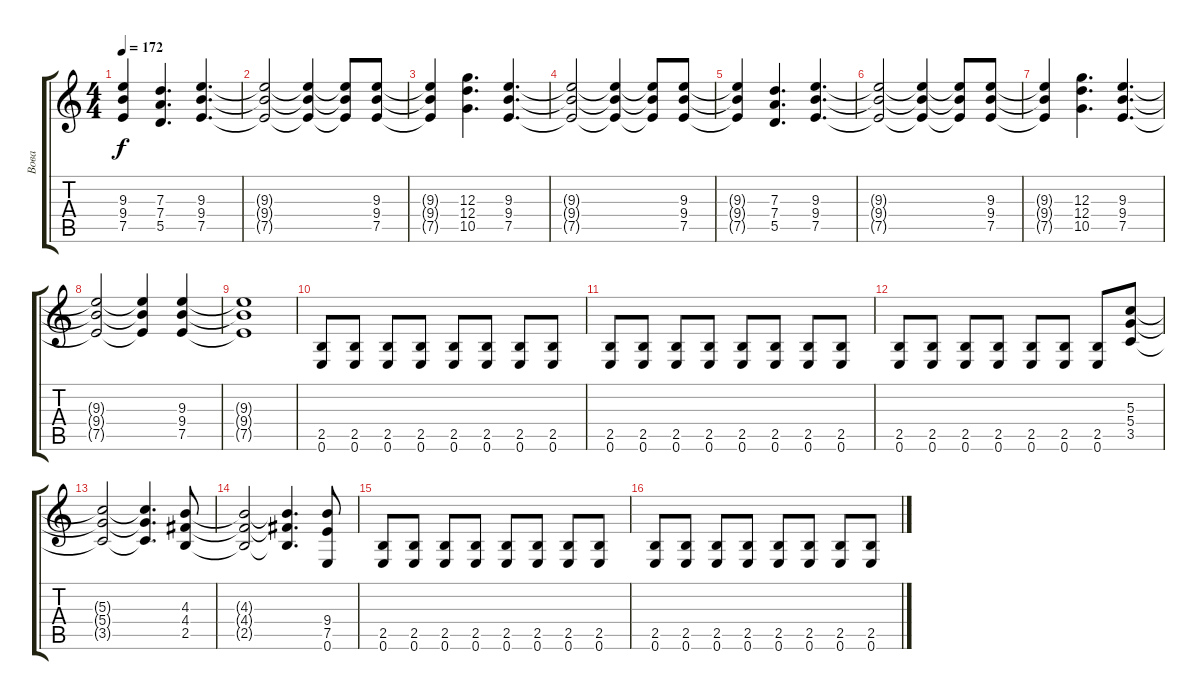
\track ("Вова" "Вова") {instrument distortionguitar}
\staff {score tabs}
\tuning (E4 B3 G3 D3 A2 E2) {hide}
\ts (4 4)
\tempo 172
\clef g2
\ks c
(9.3{t} 9.4{t} 7.5{t}).4{dy f} (7.3 7.4 5.5).4{d} (9.3 9.4 7.5).4{d} |
(9.3{t} 9.4{t} 7.5{t}).2 (9.3{t} 9.4{t} 7.5{t}).4 (9.3{t} 9.4{t} 7.5{t}).8 (9.3 9.4 7.5).8 |
(9.3{t} 9.4{t} 7.5{t}).4 (12.3 12.4 10.5).4{d} (9.3 9.4 7.5).4{d} |
(9.3{t} 9.4{t} 7.5{t}).2 (9.3{t} 9.4{t} 7.5{t}).4 (9.3{t} 9.4{t} 7.5{t}).8 (9.3 9.4 7.5).8 |
(9.3{t} 9.4{t} 7.5{t}).4 (7.3 7.4 5.5).4{d} (9.3 9.4 7.5).4{d} |
(9.3{t} 9.4{t} 7.5{t}).2 (9.3{t} 9.4{t} 7.5{t}).4 (9.3{t} 9.4{t} 7.5{t}).8 (9.3 9.4 7.5).8 |
(9.3{t} 9.4{t} 7.5{t}).4 (12.3 12.4 10.5).4{d} (9.3 9.4 7.5).4{d} |
(9.3{t} 9.4{t} 7.5{t}).2 (9.3{t} 9.4{t} 7.5{t}).4 (9.3 9.4 7.5).4 |
(9.3{t} 9.4{t} 7.5{t}).1 |
(2.5 0.6).8 (2.5 0.6).8 (2.5 0.6).8 (2.5 0.6).8 (2.5 0.6).8 (2.5 0.6).8 (2.5 0.6).8 (2.5 0.6).8 |
(2.5 0.6).8 (2.5 0.6).8 (2.5 0.6).8 (2.5 0.6).8 (2.5 0.6).8 (2.5 0.6).8 (2.5 0.6).8 (2.5 0.6).8 |
(2.5 0.6).8 (2.5 0.6).8 (2.5 0.6).8 (2.5 0.6).8 (2.5 0.6).8 (2.5 0.6).8 (2.5 0.6).8 (5.3 5.4 3.5).8 |
(5.3{t} 5.4{t} 3.5{t}).2 (5.3{t} 5.4{t} 3.5{t}).4{d} (4.3 4.4 2.5).8 |
(4.3{t} 4.4{t} 2.5{t}).2 (4.3{t} 4.4{t} 2.5{t}).4{d} (9.4 7.5 0.6).8 |
(2.5 0.6).8 (2.5 0.6).8 (2.5 0.6).8 (2.5 0.6).8 (2.5 0.6).8 (2.5 0.6).8 (2.5 0.6).8 (2.5 0.6).8 |
(2.5 0.6).8 (2.5 0.6).8 (2.5 0.6).8 (2.5 0.6).8 (2.5 0.6).8 (2.5 0.6).8 (2.5 0.6).8 (2.5 0.6).8
